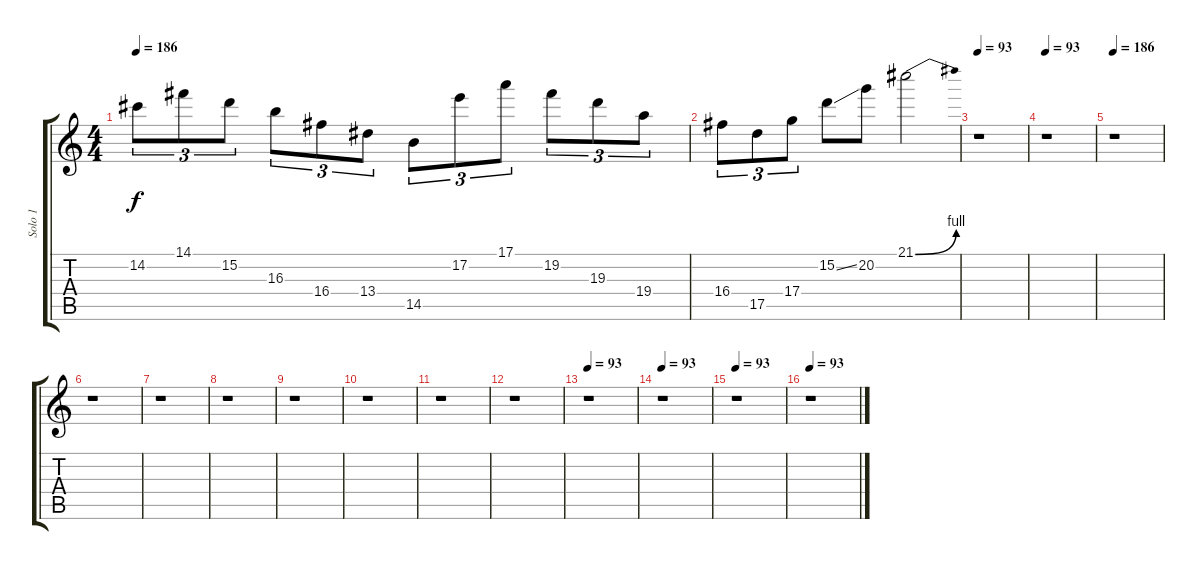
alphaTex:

\track ("Solo 1" "Solo 1") {instrument distortionguitar}
\staff {score tabs}
\tuning (E4 B3 G3 D3 A2 E2) {hide}
\ts (4 4)
\tempo 186
\clef g2
\ks c
14.2.8{tu (3 2) dy f} 14.1.8{tu (3 2)} 15.2.8{tu (3 2)} 16.3.8{tu (3 2)} 16.4.8{tu (3 2)} 13.4.8{tu (3 2)} 14.5.8{tu (3 2)} 17.2.8{tu (3 2)} 17.1.8{tu (3 2)} 19.2.8{tu (3 2)} 19.3.8{tu (3 2)} 19.4.8{tu (3 2)} |
16.4.8{tu (3 2)} 17.5.8{tu (3 2)} 17.4.8{tu (3 2)} 15.2{ss}.8 20.2.8 21.1{be (bend 0 0 60 4)}.2 |
\tempo 93
r.1 |
\tempo 93
r.1 |
\tempo 186
r.1 |
r.1 |
r.1 |
r.1 |
r.1 |
r.1 |
r.1 |
r.1 |
\tempo 93
r.1 |
\tempo 93
r.1 |
\tempo 93
r.1 |
\tempo 93
r.1
